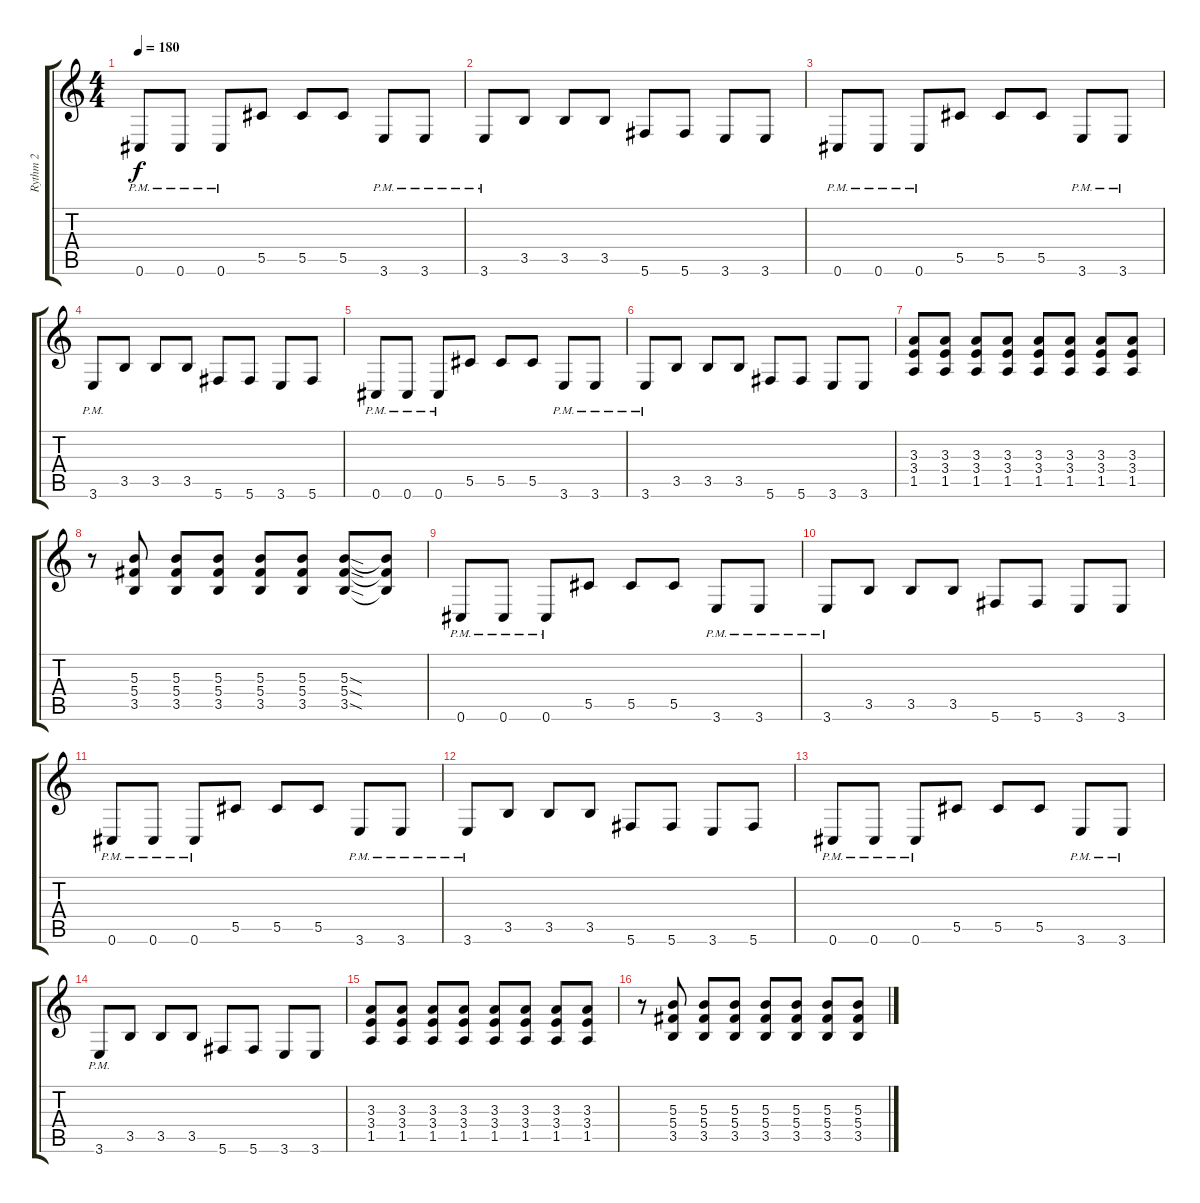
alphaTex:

\track ("Rythm 2" "Rythm 2") {instrument distortionguitar}
\staff {score tabs}
\tuning (Eb4 Bb3 Gb3 Db3 Ab2 Db2) {hide}
\ts (4 4)
\tempo 180
\clef g2
\ks c
0.6{pm}.8{dy f} 0.6{pm}.8 0.6{pm}.8 5.5.8 5.5.8 5.5.8 3.6{pm}.8 3.6{pm}.8 |
3.6{pm}.8 3.5.8 3.5.8 3.5.8 5.6.8 5.6.8 3.6.8 3.6.8 |
0.6{pm}.8 0.6{pm}.8 0.6{pm}.8 5.5.8 5.5.8 5.5.8 3.6{pm}.8 3.6{pm}.8 |
3.6{pm}.8 3.5.8 3.5.8 3.5.8 5.6.8 5.6.8 3.6.8 5.6.8 |
0.6{pm}.8 0.6{pm}.8 0.6{pm}.8 5.5.8 5.5.8 5.5.8 3.6{pm}.8 3.6{pm}.8 |
3.6{pm}.8 3.5.8 3.5.8 3.5.8 5.6.8 5.6.8 3.6.8 3.6.8 |
(3.3 3.4 1.5).8 (3.3 3.4 1.5).8 (3.3 3.4 1.5).8 (3.3 3.4 1.5).8 (3.3 3.4 1.5).8 (3.3 3.4 1.5).8 (3.3 3.4 1.5).8 (3.3 3.4 1.5).8 |
r.8 (5.3 5.4 3.5).8 (5.3 5.4 3.5).8 (5.3 5.4 3.5).8 (5.3 5.4 3.5).8 (5.3 5.4 3.5).8 (5.3{sod} 5.4{sod} 3.5{sod}).8 (5.3{t} 5.4{t} 3.5{t}).8 |
0.6{pm}.8 0.6{pm}.8 0.6{pm}.8 5.5.8 5.5.8 5.5.8 3.6{pm}.8 3.6{pm}.8 |
3.6{pm}.8 3.5.8 3.5.8 3.5.8 5.6.8 5.6.8 3.6.8 3.6.8 |
0.6{pm}.8 0.6{pm}.8 0.6{pm}.8 5.5.8 5.5.8 5.5.8 3.6{pm}.8 3.6{pm}.8 |
3.6{pm}.8 3.5.8 3.5.8 3.5.8 5.6.8 5.6.8 3.6.8 5.6.8 |
0.6{pm}.8 0.6{pm}.8 0.6{pm}.8 5.5.8 5.5.8 5.5.8 3.6{pm}.8 3.6{pm}.8 |
3.6{pm}.8 3.5.8 3.5.8 3.5.8 5.6.8 5.6.8 3.6.8 3.6.8 |
(3.3 3.4 1.5).8 (3.3 3.4 1.5).8 (3.3 3.4 1.5).8 (3.3 3.4 1.5).8 (3.3 3.4 1.5).8 (3.3 3.4 1.5).8 (3.3 3.4 1.5).8 (3.3 3.4 1.5).8 |
r.8 (5.3 5.4 3.5).8 (5.3 5.4 3.5).8 (5.3 5.4 3.5).8 (5.3 5.4 3.5).8 (5.3 5.4 3.5).8 (5.3 5.4 3.5).8 (5.3 5.4 3.5).8
